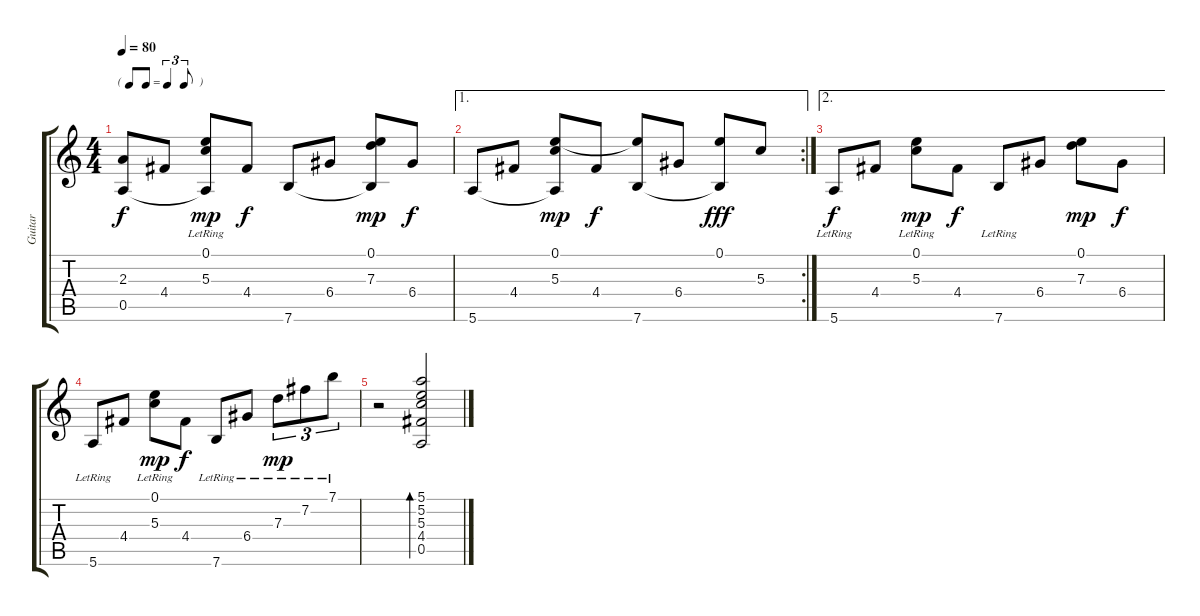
\track ("Guitar" "Guitar") {instrument acousticguitarnylon}
\staff {score tabs}
\tuning (E4 B3 G3 D3 A2 E2) {hide}
\ts (4 4)
\tf triplet8th
\tempo 80
\clef g2
\ks c
(2.3{t} 0.5).8{dy f} 4.4.8 (0.1{lr} 5.3 0.5{t}).8{dy mp} 4.4.8{dy f} 7.6.8 6.4.8 (0.1 7.3 7.6{t}).8{dy mp} 6.4.8{dy f} |
\ae 1
\rc 2
5.6.8 4.4.8 (0.1 5.3 5.6{t}).8{dy mp} 4.4.8{dy f} (0.1{t} 7.6).8 6.4.8 (0.1 7.6{t}).8{dy fff} 5.3.8 |
\ae 2
5.6{lr}.8{dy f} 4.4.8 (0.1{lr} 5.3).8{dy mp} 4.4.8{dy f} 7.6{lr}.8 6.4.8 (0.1 7.3).8{dy mp} 6.4.8{dy f} |
5.6{lr}.8 4.4.8 (0.1{lr} 5.3).8{dy mp} 4.4.8{dy f} 7.6{lr}.8 6.4{lr}.8 7.3{lr}.8{tu (3 2) dy mp} 7.2{lr}.8{tu (3 2)} 7.1{lr}.8{tu (3 2)} |
r.2 (5.1 5.2 5.3 4.4 0.5).2{bd 240}
